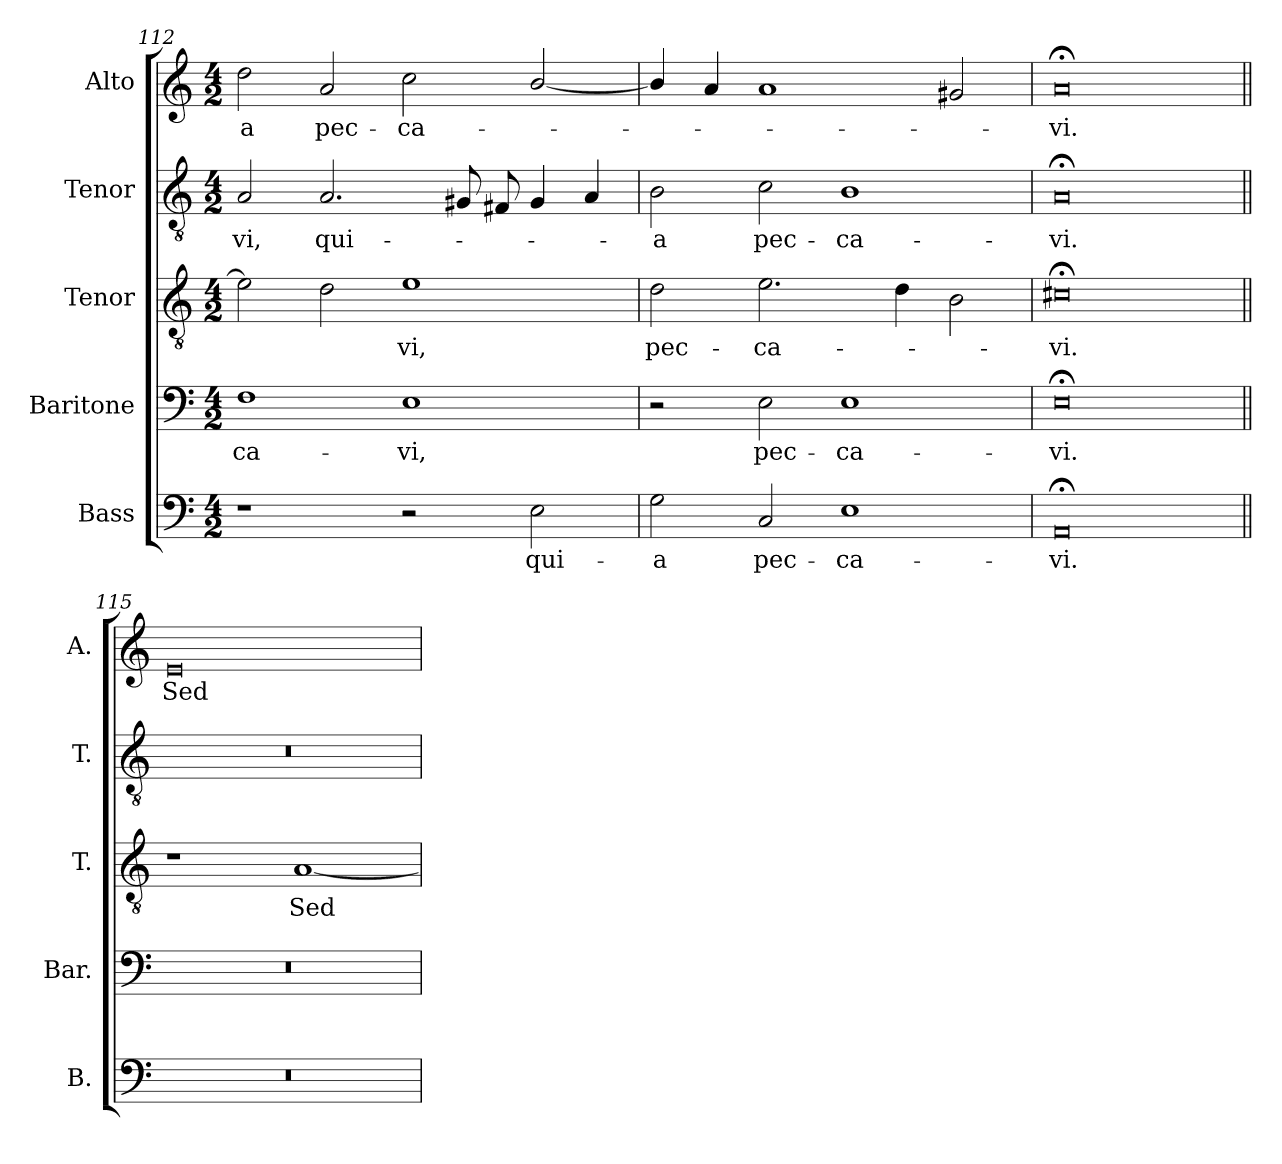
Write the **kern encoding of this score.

**kern	**text	**kern	**text	**kern	**text	**kern	**text	**kern	**text
*part5	*part5	*part4	*part4	*part3	*part3	*part2	*part2	*part1	*part1
*staff5	*staff5	*staff4	*staff4	*staff3	*staff3	*staff2	*staff2	*staff1	*staff1
*I"Bass	*	*I"Baritone	*	*I"Tenor	*	*I"Tenor	*	*I"Alto	*
*I'B.	*	*I'Bar.	*	*I'T.	*	*I'T.	*	*I'A.	*
*clefF4	*	*clefF4	*	*clefGv2	*	*clefGv2	*	*clefG2	*
*	*	*	*	*ITrd7c12	*	*ITrd7c12	*	*	*
*k[]	*	*k[]	*	*k[]	*	*k[]	*	*k[]	*
*C:	*	*C:	*	*C:	*	*C:	*	*C:	*
*M4/2	*	*M4/2	*	*M4/2	*	*M4/2	*	*M4/2	*
=112	=112	=112	=112	=112	=112	=112	=112	=112	=112
!	!	!	!LO:LY:b:color=#000000	!	!	!	!	!	!
!	!	!	!	!	!	!	!LO:LY:b:color=#000000	!	!
!	!	!	!	!	!	!	!	!	!LO:LY:b:color=#000000
1r	.	1Fi	-ca-	2Ei\]	.	2AAi/	-vi,	2ddi\	-a
!	!	!	!	!	!	!	!LO:LY:b:color=#000000	!	!
!	!	!	!	!	!	!	!	!	!LO:LY:b:color=#000000
.	.	.	.	2Di\	.	2.AAi/	qui-	2ai/	pec-
!	!	!	!LO:LY:b:color=#000000	!	!	!	!	!	!
!	!	!	!	!	!LO:LY:b:color=#000000	!	!	!	!
!	!	!	!	!	!	!	!	!	!LO:LY:b:color=#000000
2r	.	1Ei	-vi,	1Ei	-vi,	.	.	2cci\	-ca-
.	.	.	.	.	.	8GG#Xi/	.	.	.
.	.	.	.	.	.	8FF#i/	.	.	.
!	!LO:LY:b:color=#000000	!	!	!	!	!	!	!	!
2Ei\	qui-	.	.	.	.	4GG#i/	.	[2bi/	.
.	.	.	.	.	.	4AAi/	.	.	.
=113	=113	=113	=113	=113	=113	=113	=113	=113	=113
!	!LO:LY:b:color=#000000	!	!	!	!	!	!	!	!
!	!	!	!	!	!LO:LY:b:color=#000000	!	!	!	!
!	!	!	!	!	!	!	!LO:LY:b:color=#000000	!	!
2Gi\	-a	2r	.	2Di\	pec-	2BBi\	-a	4bi/]	.
.	.	.	.	.	.	.	.	4ai/	.
!	!LO:LY:b:color=#000000	!	!	!	!	!	!	!	!
!	!	!	!LO:LY:b:color=#000000	!	!	!	!	!	!
!	!	!	!	!	!LO:LY:b:color=#000000	!	!	!	!
!	!	!	!	!	!	!	!LO:LY:b:color=#000000	!	!
2Ci/	pec-	2Ei\	pec-	2.Ei\	-ca-	2Ci\	pec-	1ai	.
!	!LO:LY:b:color=#000000	!	!	!	!	!	!	!	!
!	!	!	!LO:LY:b:color=#000000	!	!	!	!	!	!
!	!	!	!	!	!	!	!LO:LY:b:color=#000000	!	!
1Ei	-ca-	1Ei	-ca-	.	.	1BBi	-ca-	.	.
.	.	.	.	4Di\	.	.	.	.	.
.	.	.	.	2BBi\	.	.	.	2g#Xi/	.
=114	=114	=114	=114	=114	=114	=114	=114	=114	=114
!	!LO:LY:b:color=#000000	!	!	!	!	!	!	!	!
!	!	!	!LO:LY:b:color=#000000	!	!	!	!	!	!
!	!	!	!	!	!LO:LY:b:color=#000000	!	!	!	!
!	!	!	!	!	!	!	!LO:LY:b:color=#000000	!	!
!	!	!	!	!	!	!	!	!	!LO:LY:b:color=#000000
0AA;i	-vi.	0E;i	-vi.	0C#X;i	-vi.	0AA;i	-vi.	0a;i	-vi.
!!LO:LB:g=z
=115||	=115||	=115||	=115||	=115||	=115||	=115||	=115||	=115||	=115||
!LO:N:vis=1	!	!LO:N:vis=1	!	!	!	!LO:N:vis=1	!	!	!
!	!	!	!	!	!	!	!	!	!LO:LY:b:color=#000000
0r	.	0r	.	1r	.	0r	.	0ei	Sed
!	!	!	!	!	!LO:LY:b:color=#000000	!	!	!	!
.	.	.	.	[1AAi	Sed	.	.	.	.
=	=	=	=	=	=	=	=	=	=
*-	*-	*-	*-	*-	*-	*-	*-	*-	*-
